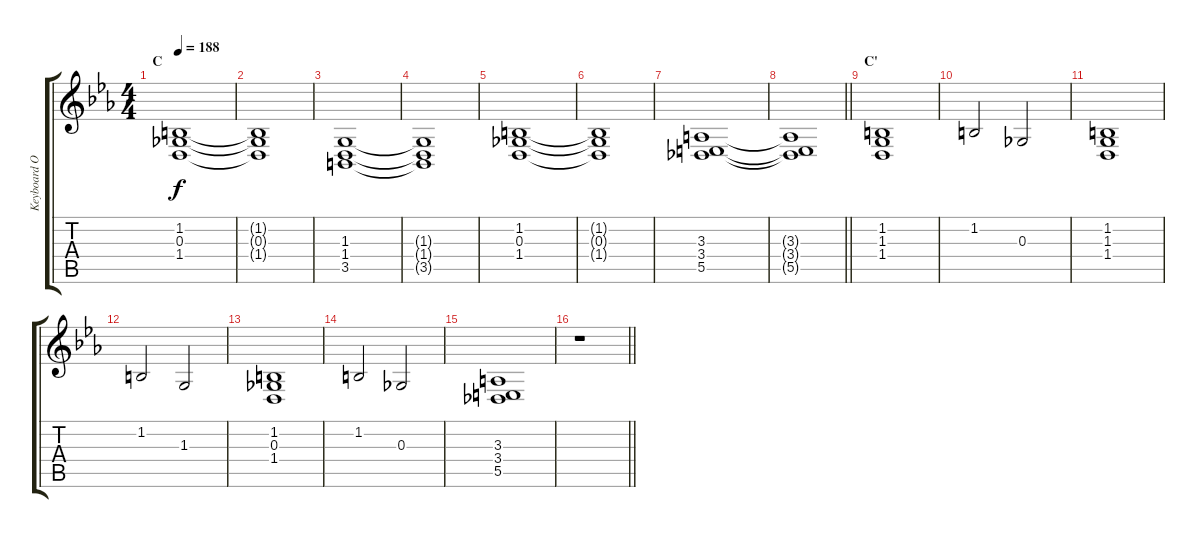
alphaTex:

\track ("Keyboard Org.3" "Keyboard O") {instrument churchorgan}
\staff {score tabs}
\tuning (Eb4 Bb3 Gb3 Db3 Ab2 Eb2) {hide}
\ts (4 4)
\section ("" "C")
\tempo 188
\clef g2
\ks eb
(1.2 0.3 1.4).1{dy f} |
(1.2{t} 0.3{t} 1.4{t}).1 |
(1.3 1.4 3.5).1 |
(1.3{t} 1.4{t} 3.5{t}).1 |
(1.2 0.3 1.4).1 |
(1.2{t} 0.3{t} 1.4{t}).1 |
(3.3 3.4 5.5).1 |
\barLineRight lightlight
(3.3{t} 3.4{t} 5.5{t}).1 |
\section ("" "C'")
(1.2 1.3 1.4).1 |
1.2.2 0.3.2 |
(1.2 1.3 1.4).1 |
1.2.2 1.3.2 |
(1.2 0.3 1.4).1 |
1.2.2 0.3.2 |
(3.3 3.4 5.5).1 |
\barLineRight lightlight
r.1
